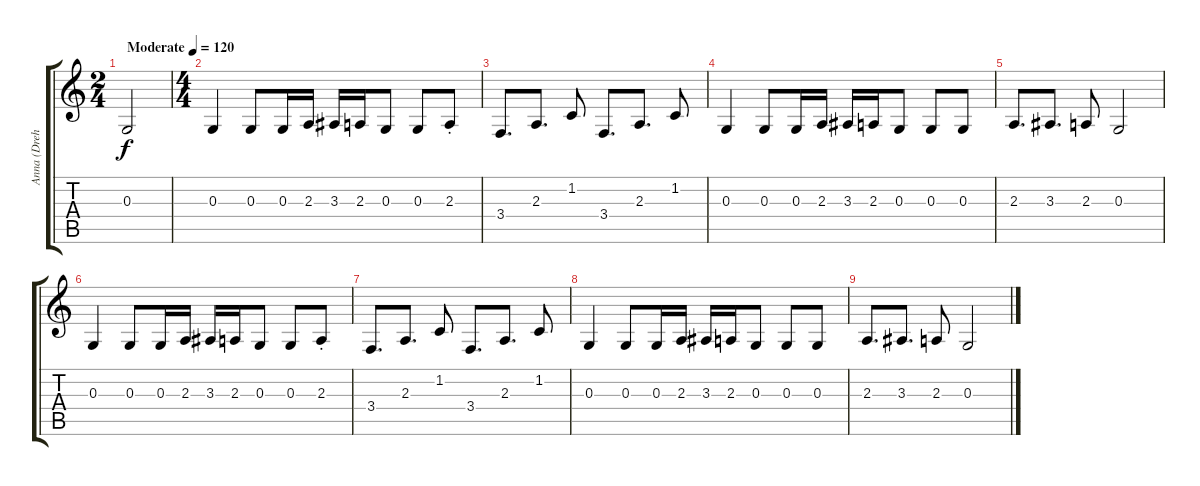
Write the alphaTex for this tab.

\track ("Anna (Drehleier)" "Anna (Dreh") {instrument accordion}
\staff {score tabs}
\tuning (E4 B3 G3 D3 A2 E2) {hide}
\ts (2 4)
\tempo (120 "Moderate")
\clef g2
\ks c
0.3.2{dy f instrument accordion} |
\ts (4 4)
0.3.4 0.3.8 0.3.16 2.3.16 3.3.16 2.3.16 0.3.8 0.3.8 2.3{st}.8 |
3.4.8{d} 2.3.8{d} 1.2.8 3.4.8{d} 2.3.8{d} 1.2.8 |
0.3.4 0.3.8 0.3.16 2.3.16 3.3.16 2.3.16 0.3.8 0.3.8 0.3.8 |
2.3.8{d} 3.3.8{d} 2.3.8 0.3.2 |
0.3.4 0.3.8 0.3.16 2.3.16 3.3.16 2.3.16 0.3.8 0.3.8 2.3{st}.8 |
3.4.8{d} 2.3.8{d} 1.2.8 3.4.8{d} 2.3.8{d} 1.2.8 |
0.3.4 0.3.8 0.3.16 2.3.16 3.3.16 2.3.16 0.3.8 0.3.8 0.3.8 |
2.3.8{d} 3.3.8{d} 2.3.8 0.3.2
